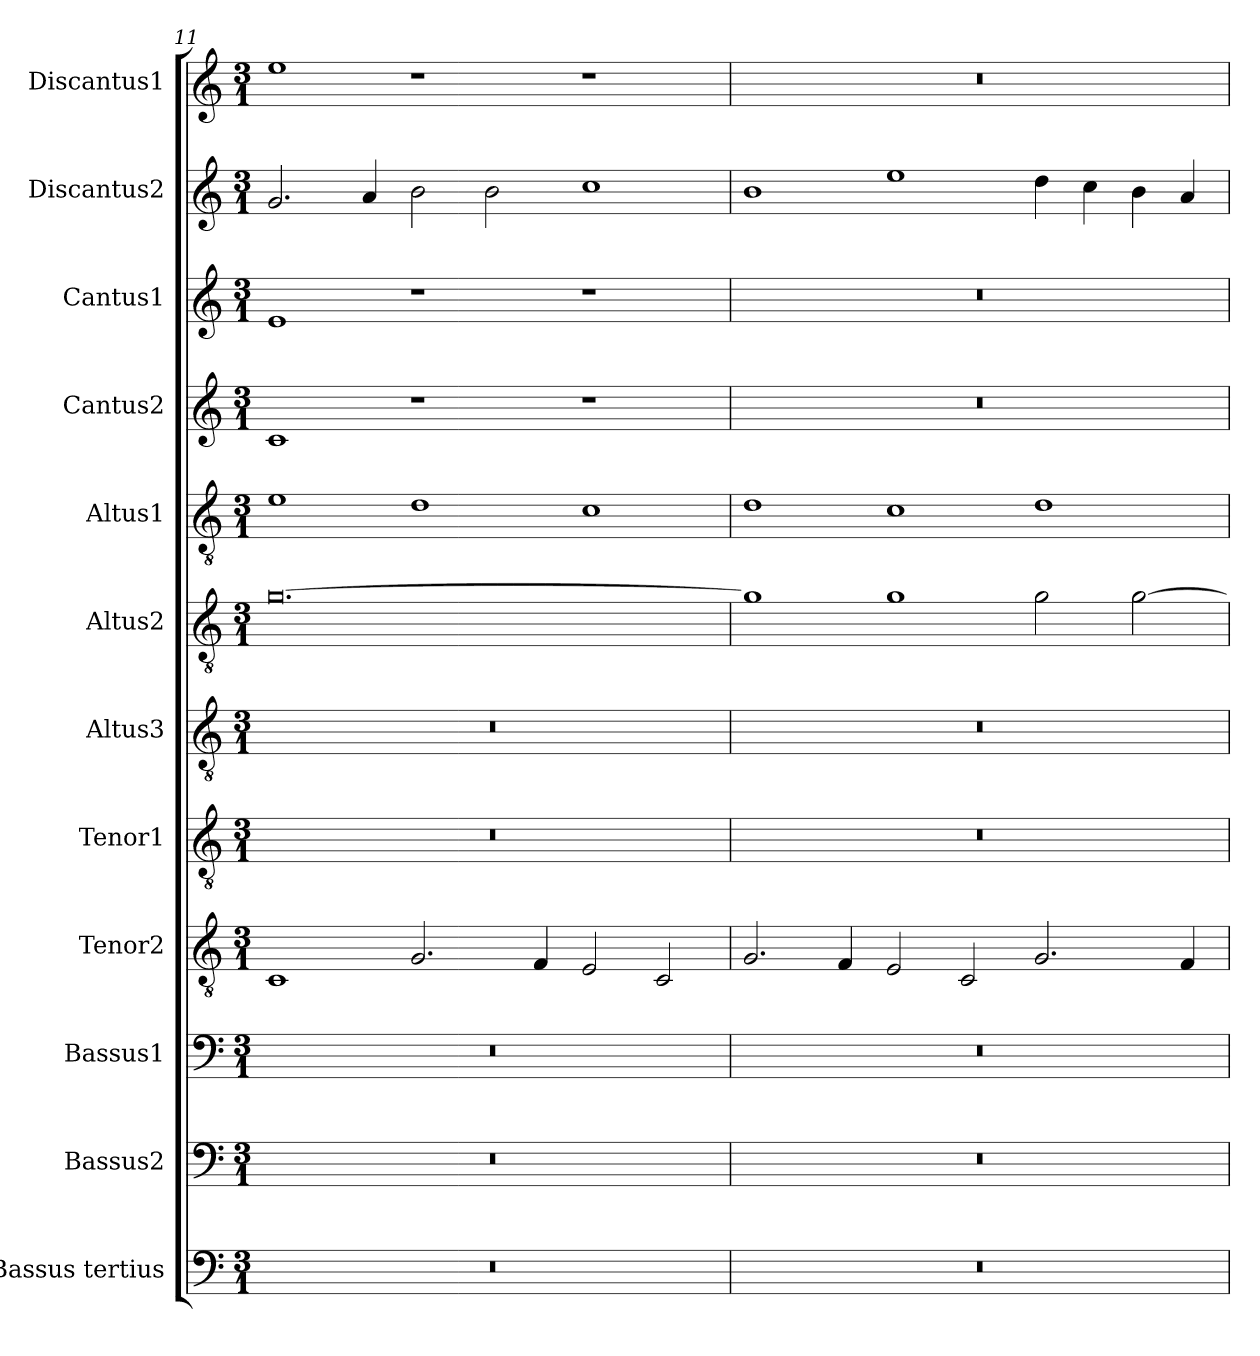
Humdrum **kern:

**kern	**kern	**kern	**kern	**kern	**kern	**kern	**kern	**kern	**kern	**kern	**kern
*part12	*part11	*part10	*part9	*part8	*part7	*part6	*part5	*part4	*part3	*part2	*part1
*staff12	*staff11	*staff10	*staff9	*staff8	*staff7	*staff6	*staff5	*staff4	*staff3	*staff2	*staff1
*I"Bassus tertius	*I"Bassus2	*I"Bassus1	*I"Tenor2	*I"Tenor1	*I"Altus3	*I"Altus2	*I"Altus1	*I"Cantus2	*I"Cantus1	*I"Discantus2	*I"Discantus1
*I'B3	*I'B2	*I'B1	*I'T2	*I'T1	*I'A3	*I'A2	*I'A1	*I'C2	*I'C1	*I'D2	*I'D1
*clefF4	*clefF4	*clefF4	*clefGv2	*clefGv2	*clefGv2	*clefGv2	*clefGv2	*clefG2	*clefG2	*clefG2	*clefG2
*k[]	*k[]	*k[]	*k[]	*k[]	*k[]	*k[]	*k[]	*k[]	*k[]	*k[]	*k[]
*M3/1	*M3/1	*M3/1	*M3/1	*M3/1	*M3/1	*M3/1	*M3/1	*M3/1	*M3/1	*M3/1	*M3/1
=11	=11	=11	=11	=11	=11	=11	=11	=11	=11	=11	=11
0.r	0.r	0.r	1C	0.r	0.r	[0.g	1e	1c	1e	2.g/	1ee
.	.	.	.	.	.	.	.	.	.	4a/	.
.	.	.	2.G/	.	.	.	1d	1r	1r	2b\	1r
.	.	.	.	.	.	.	.	.	.	2b\	.
.	.	.	4F/	.	.	.	.	.	.	.	.
.	.	.	2E/	.	.	.	1c	1r	1r	1cc	1r
.	.	.	2C/	.	.	.	.	.	.	.	.
=12	=12	=12	=12	=12	=12	=12	=12	=12	=12	=12	=12
0.r	0.r	0.r	2.G/	0.r	0.r	1g]	1d	0.r	0.r	1b	0.r
.	.	.	4F/	.	.	.	.	.	.	.	.
.	.	.	2E/	.	.	1g	1c	.	.	1ee	.
.	.	.	2C/	.	.	.	.	.	.	.	.
.	.	.	2.G/	.	.	2g\	1d	.	.	4dd\	.
.	.	.	.	.	.	.	.	.	.	4cc\	.
.	.	.	.	.	.	[2g\	.	.	.	4b\	.
.	.	.	4F/	.	.	.	.	.	.	4a/	.
=	=	=	=	=	=	=	=	=	=	=	=
*-	*-	*-	*-	*-	*-	*-	*-	*-	*-	*-	*-
